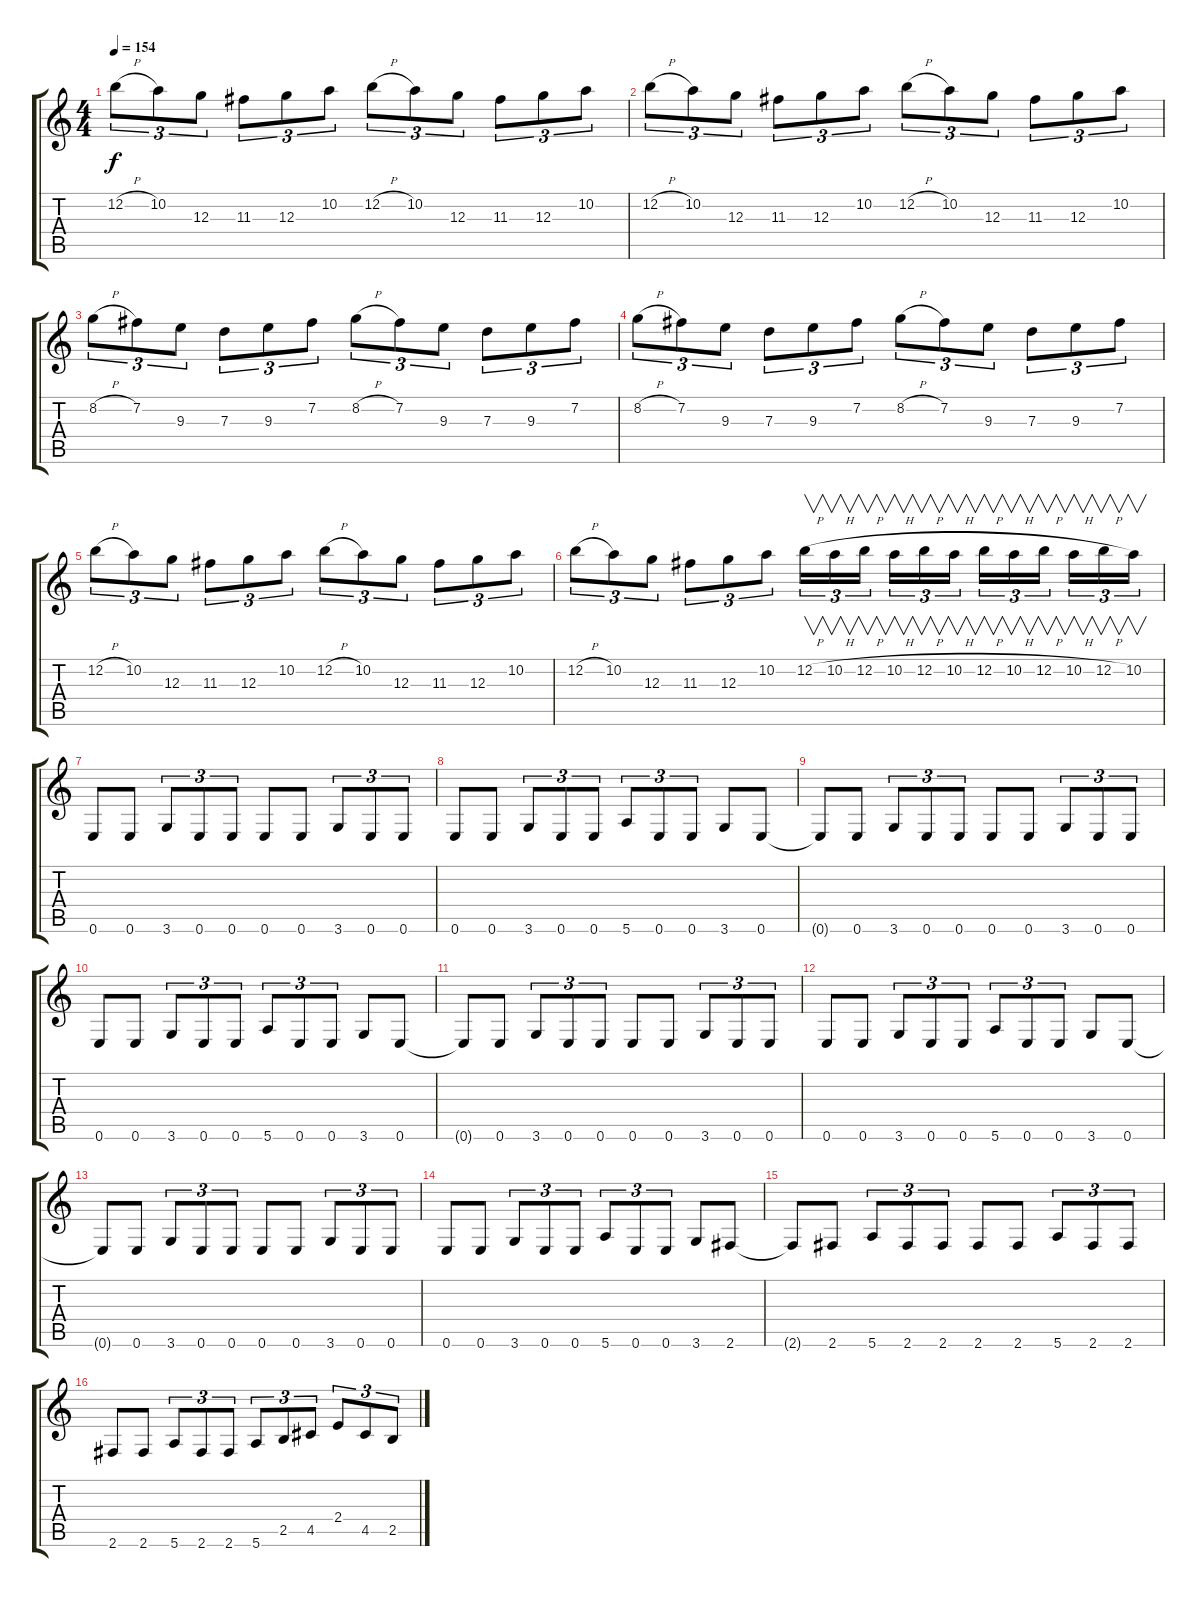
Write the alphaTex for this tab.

\track "" {instrument distortionguitar}
\staff {score tabs}
\tuning (E4 B3 G3 D3 A2 E2) {hide}
\ts (4 4)
\tempo 154
\clef g2
\ks c
12.2{h}.8{tu (3 2) dy f} 10.2.8{tu (3 2)} 12.3.8{tu (3 2)} 11.3.8{tu (3 2)} 12.3.8{tu (3 2)} 10.2.8{tu (3 2)} 12.2{h}.8{tu (3 2)} 10.2.8{tu (3 2)} 12.3.8{tu (3 2)} 11.3.8{tu (3 2)} 12.3.8{tu (3 2)} 10.2.8{tu (3 2)} |
12.2{h}.8{tu (3 2)} 10.2.8{tu (3 2)} 12.3.8{tu (3 2)} 11.3.8{tu (3 2)} 12.3.8{tu (3 2)} 10.2.8{tu (3 2)} 12.2{h}.8{tu (3 2)} 10.2.8{tu (3 2)} 12.3.8{tu (3 2)} 11.3.8{tu (3 2)} 12.3.8{tu (3 2)} 10.2.8{tu (3 2)} |
8.2{h}.8{tu (3 2)} 7.2.8{tu (3 2)} 9.3.8{tu (3 2)} 7.3.8{tu (3 2)} 9.3.8{tu (3 2)} 7.2.8{tu (3 2)} 8.2{h}.8{tu (3 2)} 7.2.8{tu (3 2)} 9.3.8{tu (3 2)} 7.3.8{tu (3 2)} 9.3.8{tu (3 2)} 7.2.8{tu (3 2)} |
8.2{h}.8{tu (3 2)} 7.2.8{tu (3 2)} 9.3.8{tu (3 2)} 7.3.8{tu (3 2)} 9.3.8{tu (3 2)} 7.2.8{tu (3 2)} 8.2{h}.8{tu (3 2)} 7.2.8{tu (3 2)} 9.3.8{tu (3 2)} 7.3.8{tu (3 2)} 9.3.8{tu (3 2)} 7.2.8{tu (3 2)} |
12.2{h}.8{tu (3 2)} 10.2.8{tu (3 2)} 12.3.8{tu (3 2)} 11.3.8{tu (3 2)} 12.3.8{tu (3 2)} 10.2.8{tu (3 2)} 12.2{h}.8{tu (3 2)} 10.2.8{tu (3 2)} 12.3.8{tu (3 2)} 11.3.8{tu (3 2)} 12.3.8{tu (3 2)} 10.2.8{tu (3 2)} |
12.2{h}.8{tu (3 2)} 10.2.8{tu (3 2)} 12.3.8{tu (3 2)} 11.3.8{tu (3 2)} 12.3.8{tu (3 2)} 10.2.8{tu (3 2)} 12.2{h}.16{v tu (3 2)} 10.2{h}.16{v tu (3 2)} 12.2{h}.16{v tu (3 2)} 10.2{h}.16{v tu (3 2)} 12.2{h}.16{v tu (3 2)} 10.2{h}.16{v tu (3 2)} 12.2{h}.16{v tu (3 2)} 10.2{h}.16{v tu (3 2)} 12.2{h}.16{v tu (3 2)} 10.2{h}.16{v tu (3 2)} 12.2{h}.16{v tu (3 2)} 10.2.16{v tu (3 2)} |
0.6.8 0.6.8 3.6.8{tu (3 2)} 0.6.8{tu (3 2)} 0.6.8{tu (3 2)} 0.6.8 0.6.8 3.6.8{tu (3 2)} 0.6.8{tu (3 2)} 0.6.8{tu (3 2)} |
0.6.8 0.6.8 3.6.8{tu (3 2)} 0.6.8{tu (3 2)} 0.6.8{tu (3 2)} 5.6.8{tu (3 2)} 0.6.8{tu (3 2)} 0.6.8{tu (3 2)} 3.6.8 0.6.8 |
0.6{t}.8 0.6.8 3.6.8{tu (3 2)} 0.6.8{tu (3 2)} 0.6.8{tu (3 2)} 0.6.8 0.6.8 3.6.8{tu (3 2)} 0.6.8{tu (3 2)} 0.6.8{tu (3 2)} |
0.6.8 0.6.8 3.6.8{tu (3 2)} 0.6.8{tu (3 2)} 0.6.8{tu (3 2)} 5.6.8{tu (3 2)} 0.6.8{tu (3 2)} 0.6.8{tu (3 2)} 3.6.8 0.6.8 |
0.6{t}.8 0.6.8 3.6.8{tu (3 2)} 0.6.8{tu (3 2)} 0.6.8{tu (3 2)} 0.6.8 0.6.8 3.6.8{tu (3 2)} 0.6.8{tu (3 2)} 0.6.8{tu (3 2)} |
0.6.8 0.6.8 3.6.8{tu (3 2)} 0.6.8{tu (3 2)} 0.6.8{tu (3 2)} 5.6.8{tu (3 2)} 0.6.8{tu (3 2)} 0.6.8{tu (3 2)} 3.6.8 0.6.8 |
0.6{t}.8 0.6.8 3.6.8{tu (3 2)} 0.6.8{tu (3 2)} 0.6.8{tu (3 2)} 0.6.8 0.6.8 3.6.8{tu (3 2)} 0.6.8{tu (3 2)} 0.6.8{tu (3 2)} |
0.6.8 0.6.8 3.6.8{tu (3 2)} 0.6.8{tu (3 2)} 0.6.8{tu (3 2)} 5.6.8{tu (3 2)} 0.6.8{tu (3 2)} 0.6.8{tu (3 2)} 3.6.8 2.6.8 |
2.6{t}.8 2.6.8 5.6.8{tu (3 2)} 2.6.8{tu (3 2)} 2.6.8{tu (3 2)} 2.6.8 2.6.8 5.6.8{tu (3 2)} 2.6.8{tu (3 2)} 2.6.8{tu (3 2)} |
2.6.8 2.6.8 5.6.8{tu (3 2)} 2.6.8{tu (3 2)} 2.6.8{tu (3 2)} 5.6.8{tu (3 2)} 2.5.8{tu (3 2)} 4.5.8{tu (3 2)} 2.4.8{tu (3 2)} 4.5.8{tu (3 2)} 2.5.8{tu (3 2)}
